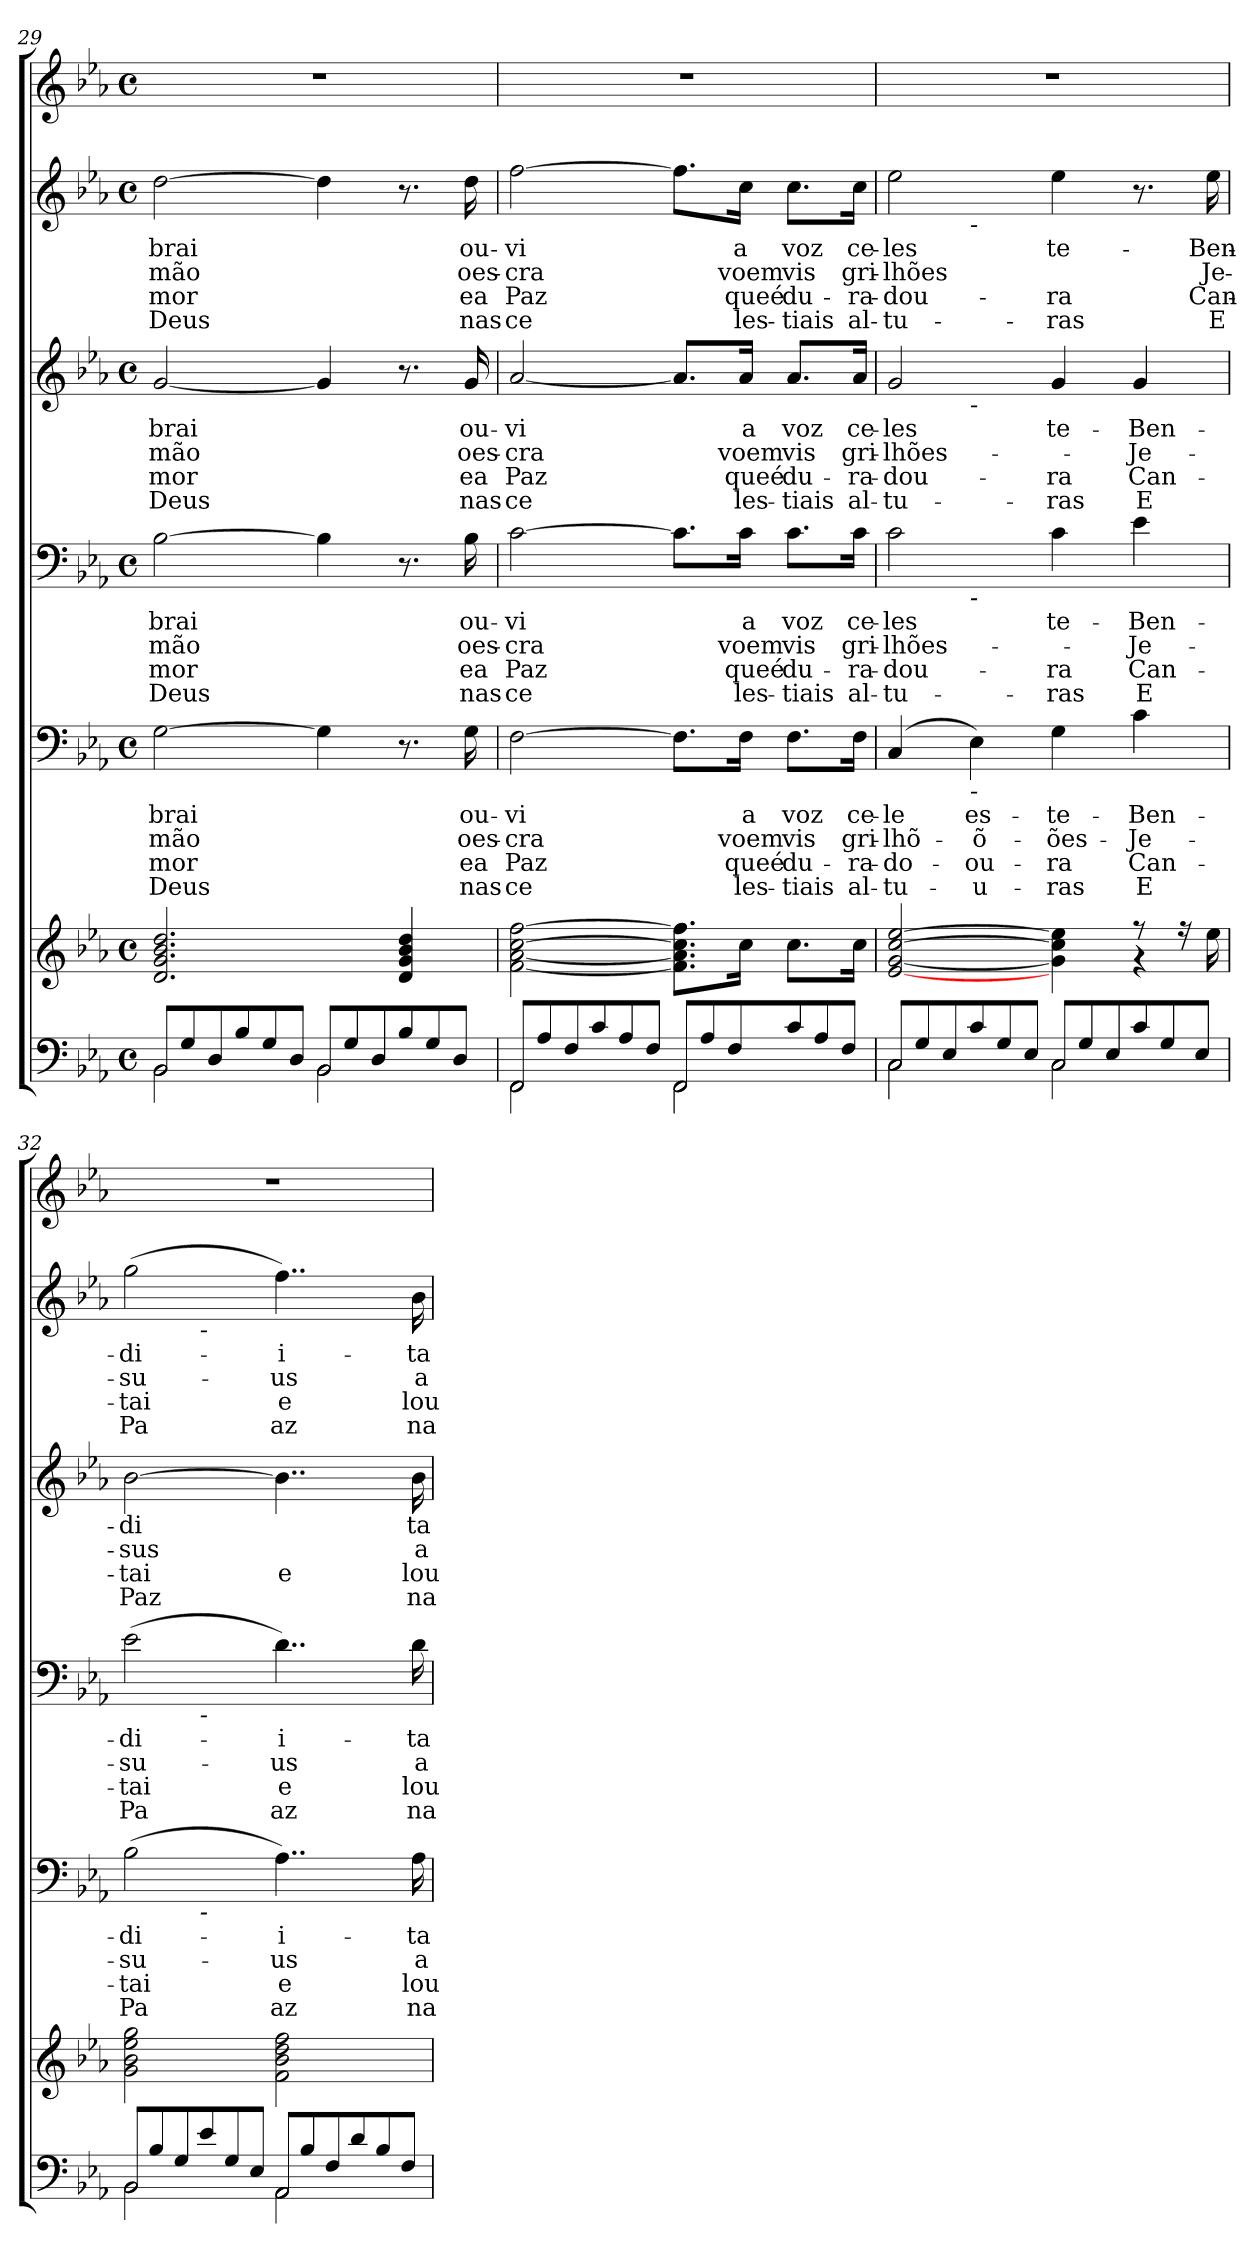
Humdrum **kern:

**kern	**kern	**kern	**text	**text	**text	**text	**kern	**text	**text	**text	**text	**kern	**text	**text	**text	**text	**kern	**text	**text	**text	**text	**kern
*part6	*part6	*part5	*part5	*part5	*part5	*part5	*part4	*part4	*part4	*part4	*part4	*part3	*part3	*part3	*part3	*part3	*part2	*part2	*part2	*part2	*part2	*part1
*staff7	*staff6	*staff5	*staff5	*staff5	*staff5	*staff5	*staff4	*staff4	*staff4	*staff4	*staff4	*staff3	*staff3	*staff3	*staff3	*staff3	*staff2	*staff2	*staff2	*staff2	*staff2	*staff1
*clefF4	*clefG2	*clefF4	*	*	*	*	*clefF4	*	*	*	*	*clefG2	*	*	*	*	*clefG2	*	*	*	*	*clefG2
*k[b-e-a-]	*k[b-e-a-]	*k[b-e-a-]	*	*	*	*	*k[b-e-a-]	*	*	*	*	*k[b-e-a-]	*	*	*	*	*k[b-e-a-]	*	*	*	*	*k[b-e-a-]
*E-:	*E-:	*E-:	*	*	*	*	*E-:	*	*	*	*	*E-:	*	*	*	*	*E-:	*	*	*	*	*E-:
*M4/4	*M4/4	*M4/4	*	*	*	*	*M4/4	*	*	*	*	*M4/4	*	*	*	*	*M4/4	*	*	*	*	*M4/4
*met(c)	*met(c)	*met(c)	*	*	*	*	*met(c)	*	*	*	*	*met(c)	*	*	*	*	*met(c)	*	*	*	*	*met(c)
*Xtuplet	*	*	*	*	*	*	*	*	*	*	*	*	*	*	*	*	*	*	*	*	*	*
=29	=29	=29	=29	=29	=29	=29	=29	=29	=29	=29	=29	=29	=29	=29	=29	=29	=29	=29	=29	=29	=29	=29
*^	*	*	*	*	*	*	*	*	*	*	*	*	*	*	*	*	*	*	*	*	*	*
!LO:N:head=open	!LO:N:head=open	!	!	!	!	!	!	!	!	!	!	!	!	!	!	!	!	!	!	!	!	!	!
12BB-/L	4BB-\	2.d/ 2.g/ 2.b-/ 2.dd/	[2G\	-brai	-mão	-mor	Deus	[2B-\	-brai	-mão	-mor	Deus	[2g/	-brai	-mão	mor	Deus	[2dd\	-brai	-mão	-mor	Deus	1r
12G/	.	.	.	.	.	.	.	.	.	.	.	.	.	.	.	.	.	.	.	.	.	.	.
12D/	.	.	.	.	.	.	.	.	.	.	.	.	.	.	.	.	.	.	.	.	.	.	.
12B-/	4ryy	.	.	.	.	.	.	.	.	.	.	.	.	.	.	.	.	.	.	.	.	.	.
12G/	.	.	.	.	.	.	.	.	.	.	.	.	.	.	.	.	.	.	.	.	.	.	.
12D/J	.	.	.	.	.	.	.	.	.	.	.	.	.	.	.	.	.	.	.	.	.	.	.
!LO:N:head=open	!LO:N:head=open	!	!	!	!	!	!	!	!	!	!	!	!	!	!	!	!	!	!	!	!	!	!
12BB-/L	4BB-\	.	4G\]	.	.	.	.	4B-\]	.	.	.	.	4g/]	.	.	.	.	4dd\]	.	.	.	.	.
12G/	.	.	.	.	.	.	.	.	.	.	.	.	.	.	.	.	.	.	.	.	.	.	.
12D/	.	.	.	.	.	.	.	.	.	.	.	.	.	.	.	.	.	.	.	.	.	.	.
12B-/	4ryy	4d/ 4g/ 4b-/ 4dd/	8.r	.	.	.	.	8.r	.	.	.	.	8.r	.	.	.	.	8.r	.	.	.	.	.
12G/	.	.	.	.	.	.	.	.	.	.	.	.	.	.	.	.	.	.	.	.	.	.	.
12D/J	.	.	.	.	.	.	.	.	.	.	.	.	.	.	.	.	.	.	.	.	.	.	.
.	.	.	16G\	ou-	oes-	ea	nas	16B-\	ou-	oes-	ea	nas	16g/	ou-	oes-	ea	nas	16dd\	ou-	oes-	ea	nas	.
=30	=30	=30	=30	=30	=30	=30	=30	=30	=30	=30	=30	=30	=30	=30	=30	=30	=30	=30	=30	=30	=30	=30	=30
!LO:N:head=open	!LO:N:head=open	!	!	!	!	!	!	!	!	!	!	!	!	!	!	!	!	!	!	!	!	!	!
12FF/L	4FF\	[2f\ [2a-\ [2cc\ [2ff\	[2F\	-vi	-cra	Paz	ce	[2c\	-vi	-cra	Paz	ce	[2a-/	-vi	-cra	Paz	ce	[2ff\	-vi	-cra	Paz	ce	1r
12A-/	.	.	.	.	.	.	.	.	.	.	.	.	.	.	.	.	.	.	.	.	.	.	.
12F/	.	.	.	.	.	.	.	.	.	.	.	.	.	.	.	.	.	.	.	.	.	.	.
12c/	4ryy	.	.	.	.	.	.	.	.	.	.	.	.	.	.	.	.	.	.	.	.	.	.
12A-/	.	.	.	.	.	.	.	.	.	.	.	.	.	.	.	.	.	.	.	.	.	.	.
12F/J	.	.	.	.	.	.	.	.	.	.	.	.	.	.	.	.	.	.	.	.	.	.	.
!LO:N:head=open	!LO:N:head=open	!	!	!	!	!	!	!	!	!	!	!	!	!	!	!	!	!	!	!	!	!	!
12FF/L	4FF\	8.f\] 8.a-\] 8.cc\] 8.ff\]L	8.F\L]	.	.	.	.	8.c\L]	.	.	.	.	8.a-/L]	.	.	.	.	8.ff\L]	.	.	.	.	.
12A-/	.	.	.	.	.	.	.	.	.	.	.	.	.	.	.	.	.	.	.	.	.	.	.
12F/	.	.	.	.	.	.	.	.	.	.	.	.	.	.	.	.	.	.	.	.	.	.	.
.	.	16cc\Jk	16F\Jk	a	voem	queé	les-	16c\Jk	a	voem	queé	les-	16a-/Jk	a	voem	queé	les-	16cc\Jk	a	voem	queé	les-	.
12c/	4ryy	8.cc\L	8.F\L	voz	vis	du-	-tiais	8.c\L	voz	vis	du-	-tiais	8.a-/L	voz	vis	-du-	-tiais	8.cc\L	voz	vis	du-	-tiais	.
12A-/	.	.	.	.	.	.	.	.	.	.	.	.	.	.	.	.	.	.	.	.	.	.	.
12F/J	.	.	.	.	.	.	.	.	.	.	.	.	.	.	.	.	.	.	.	.	.	.	.
.	.	16cc\Jk	16F\Jk	ce-	gri-	-ra-	al-	16c\Jk	ce-	gri-	-ra-	al-	16a-/Jk	ce-	gri-	-ra-	al-	16cc\Jk	ce-	gri-	-ra-	al-	.
=31	=31	=31	=31	=31	=31	=31	=31	=31	=31	=31	=31	=31	=31	=31	=31	=31	=31	=31	=31	=31	=31	=31	=31
!LO:N:head=open	!LO:N:head=open	!	!	!	!	!	!	!	!	!	!	!	!	!	!	!	!	!	!	!	!	!	!
*	*	*^	*	*	*	*	*	*^	*	*	*	*	*^	*	*	*	*	*^	*	*	*	*	*
12C/L	4C\	[2e-/ [2g/ [2cc/ [2ee-/	2.ryy	(4C/	-le	-lhõ-	-do-	-tu-	2c\	4ryy	-les	-lhões-	-dou-	-tu-	2g/	4ryy	-les	-lhões-	-dou-	-tu-	2ee-\	4ryy	-les	-lhões	-dou-	-tu-	1r
12G/	.	.	.	.	.	.	.	.	.	.	.	.	.	.	.	.	.	.	.	.	.	.	.	.	.	.	.
12E-/	.	.	.	.	.	.	.	.	.	.	.	.	.	.	.	.	.	.	.	.	.	.	.	.	.	.	.
!	!	!	!	!	!	!	!	!	!	!	!	!	!	!	!	!	!	!	!	!	!	!LO:TX:b:i:t=-	!	!	!	!	!
!	!	!	!	!	!	!	!	!	!	!	!	!	!	!	!	!LO:TX:b:i:t=-	!	!	!	!	!	!	!	!	!	!	!
!	!	!	!	!	!	!	!	!	!	!LO:TX:b:i:t=-	!	!	!	!	!	!	!	!	!	!	!	!	!	!	!	!	!
!	!	!	!	!LO:TX:b:i:t=-	!	!	!	!	!	!	!	!	!	!	!	!	!	!	!	!	!	!	!	!	!	!	!
12c/	4ryy	.	.	4E-\)	es-	-õ-	-ou-	-u-	.	2.ryy	.	.	.	.	.	2.ryy	.	.	.	.	.	2.ryy	.	.	.	.	.
12G/	.	.	.	.	.	.	.	.	.	.	.	.	.	.	.	.	.	.	.	.	.	.	.	.	.	.	.
12E-/J	.	.	.	.	.	.	.	.	.	.	.	.	.	.	.	.	.	.	.	.	.	.	.	.	.	.	.
!LO:N:head=open	!LO:N:head=open	!	!	!	!	!	!	!	!	!	!	!	!	!	!	!	!	!	!	!	!	!	!	!	!	!	!
12C/L	4C\	4g\] 4cc\] 4ee-\]	.	4G\	-te-	-ões-	-ra	-ras	4c\	.	te-	.	-ra	-ras	4g/	.	te-	.	-ra	-ras	4ee-\	.	te-	.	-ra	-ras	.
12G/	.	.	.	.	.	.	.	.	.	.	.	.	.	.	.	.	.	.	.	.	.	.	.	.	.	.	.
12E-/	.	.	.	.	.	.	.	.	.	.	.	.	.	.	.	.	.	.	.	.	.	.	.	.	.	.	.
12c/	4ryy	8ree	4rg	4c\	-Ben-	-Je-	Can-	E	4e-\	.	-Ben-	-Je-	Can-	E	4g/	.	-Ben-	-Je-	Can-	E	8.r	.	.	.	.	.	.
12G/	.	.	.	.	.	.	.	.	.	.	.	.	.	.	.	.	.	.	.	.	.	.	.	.	.	.	.
.	.	16r	.	.	.	.	.	.	.	.	.	.	.	.	.	.	.	.	.	.	.	.	.	.	.	.	.
12E-/J	.	.	.	.	.	.	.	.	.	.	.	.	.	.	.	.	.	.	.	.	.	.	.	.	.	.	.
.	.	16ee-\	.	.	.	.	.	.	.	.	.	.	.	.	.	.	.	.	.	.	16ee-\	.	-Ben-	Je-	Can-	E	.
*	*	*v	*v	*	*	*	*	*	*	*	*	*	*	*	*	*	*	*	*	*	*	*	*	*	*	*	*
!!LO:PB:g=z
=32	=32	=32	=32	=32	=32	=32	=32	=32	=32	=32	=32	=32	=32	=32	=32	=32	=32	=32	=32	=32	=32	=32	=32	=32	=32	=32
!LO:N:head=open	!LO:N:head=open	!	!	!	!	!	!	!	!	!	!	!	!	!	!	!	!	!	!	!	!	!	!	!	!	!
*	*	*	*^	*	*	*	*	*	*	*	*	*	*	*v	*v	*	*	*	*	*	*	*	*	*	*	*
12BB-/L	4BB-\	2g\ 2b-\ 2ee-\ 2gg\	(2B-\	4ryy	-di-	-su-	-tai	Pa	(2e-\	4ryy	-di-	-su-	-tai	Pa	[2b-\	-di	-sus	-tai	Paz	(2gg\	4ryy	-di-	-su-	-tai	Pa	1r
12B-/	.	.	.	.	.	.	.	.	.	.	.	.	.	.	.	.	.	.	.	.	.	.	.	.	.	.
12G/	.	.	.	.	.	.	.	.	.	.	.	.	.	.	.	.	.	.	.	.	.	.	.	.	.	.
!	!	!	!	!	!	!	!	!	!	!	!	!	!	!	!	!	!	!	!	!	!LO:TX:b:i:t=-	!	!	!	!	!
!	!	!	!	!	!	!	!	!	!	!LO:TX:b:i:t=-	!	!	!	!	!	!	!	!	!	!	!	!	!	!	!	!
!	!	!	!	!LO:TX:b:i:t=-	!	!	!	!	!	!	!	!	!	!	!	!	!	!	!	!	!	!	!	!	!	!
12e-/	4ryy	.	.	2.ryy	.	.	.	.	.	2.ryy	.	.	.	.	.	.	.	.	.	.	2.ryy	.	.	.	.	.
12G/	.	.	.	.	.	.	.	.	.	.	.	.	.	.	.	.	.	.	.	.	.	.	.	.	.	.
12E-/J	.	.	.	.	.	.	.	.	.	.	.	.	.	.	.	.	.	.	.	.	.	.	.	.	.	.
!LO:N:head=open	!LO:N:head=open	!	!	!	!	!	!	!	!	!	!	!	!	!	!	!	!	!	!	!	!	!	!	!	!	!
12AA-/L	4AA-\	2f\ 2b-\ 2dd\ 2ff\	4..A-\)	.	-i-	-us	e	az	4..d\)	.	-i-	-us	e	az	4..b-\]	.	.	e	.	4..ff\)	.	-i-	-us	e	az	.
12B-/	.	.	.	.	.	.	.	.	.	.	.	.	.	.	.	.	.	.	.	.	.	.	.	.	.	.
12F/	.	.	.	.	.	.	.	.	.	.	.	.	.	.	.	.	.	.	.	.	.	.	.	.	.	.
12d/	4ryy	.	.	.	.	.	.	.	.	.	.	.	.	.	.	.	.	.	.	.	.	.	.	.	.	.
12B-/	.	.	.	.	.	.	.	.	.	.	.	.	.	.	.	.	.	.	.	.	.	.	.	.	.	.
12F/J	.	.	.	.	.	.	.	.	.	.	.	.	.	.	.	.	.	.	.	.	.	.	.	.	.	.
.	.	.	16A-\	.	-ta	a-	lou-	na	16d\	.	-ta	a-	lou-	na	16b-\	ta	a-	lou-	na	16b-\	.	-ta	a-	lou-	na	.
*	*	*	*v	*v	*	*	*	*	*	*	*	*	*	*	*	*	*	*	*	*v	*v	*	*	*	*	*
*v	*v	*	*	*	*	*	*	*v	*v	*	*	*	*	*	*	*	*	*	*	*	*	*	*	*
=	=	=	=	=	=	=	=	=	=	=	=	=	=	=	=	=	=	=	=	=	=	=
*-	*-	*-	*-	*-	*-	*-	*-	*-	*-	*-	*-	*-	*-	*-	*-	*-	*-	*-	*-	*-	*-	*-
